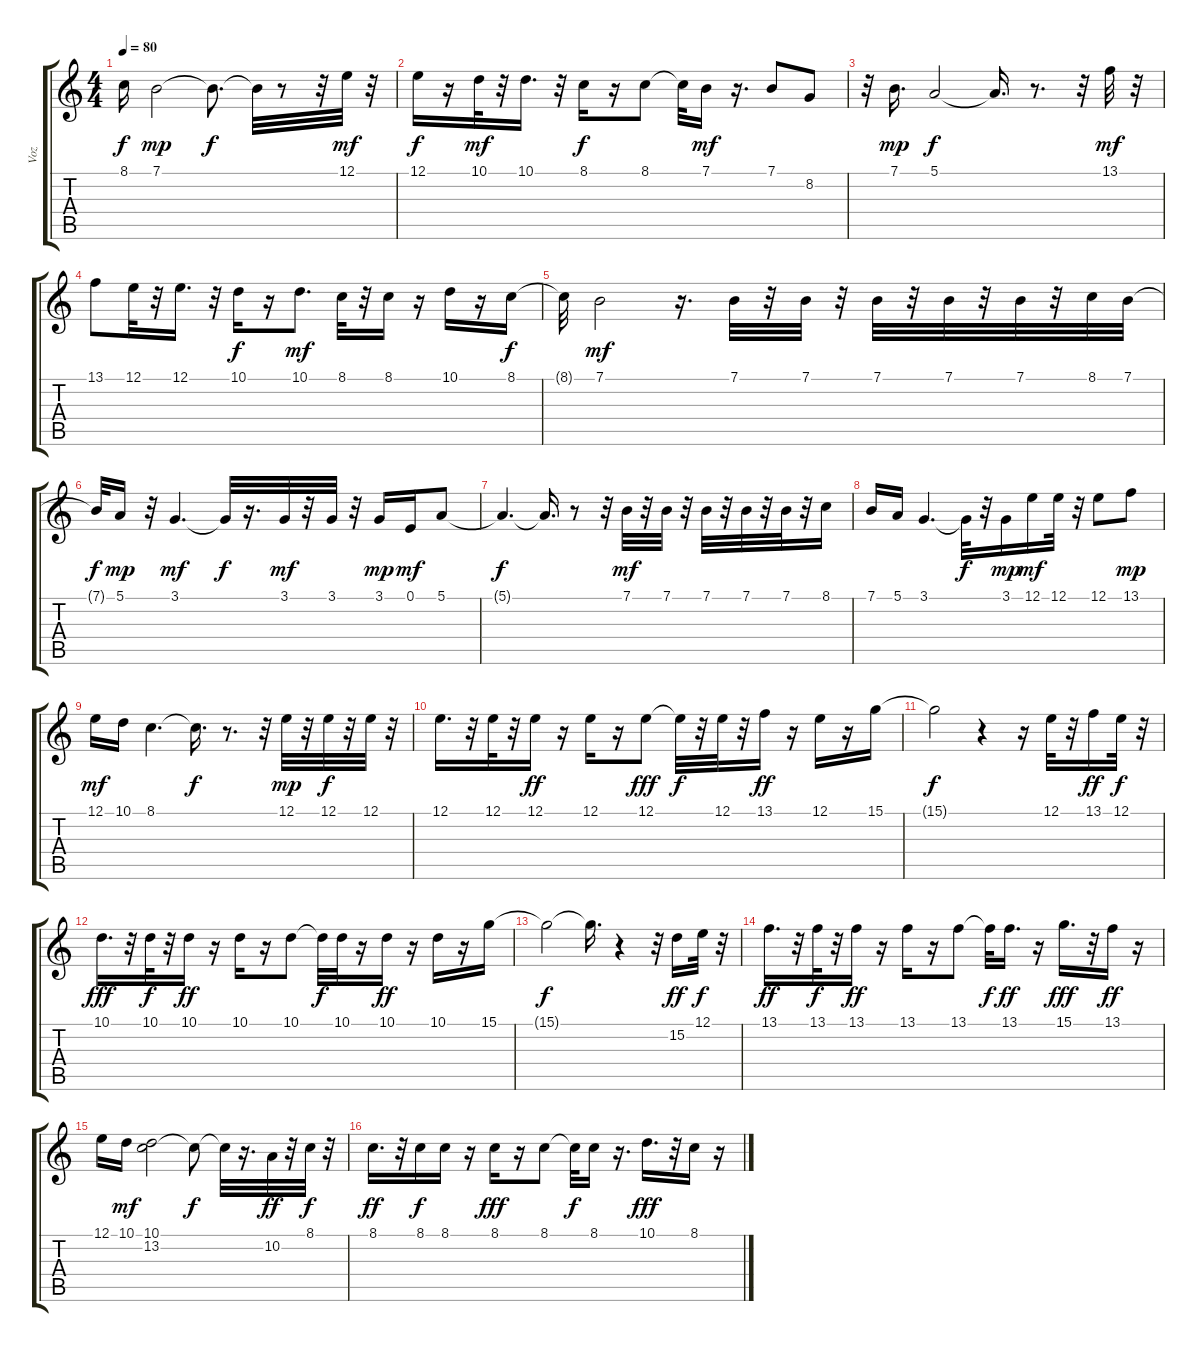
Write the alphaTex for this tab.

\track ("Voz" "Voz") {instrument flute}
\staff {score tabs}
\tuning (E4 B3 G3 D3 A2 E2) {hide}
\ts (4 4)
\tempo 80
\clef g2
\ks c
8.1{t}.16{dy f} 7.1.2{dy mp} 7.1{t}.8{d dy f} 7.1{t}.32 r.8 r.32 12.1.32{dy mf} r.32 |
12.1.16{dy f} r.16 10.1.32{dy mf} r.32 10.1.16{d} r.32 8.1.16{dy f} r.16 8.1.8 8.1{t}.32 7.1.16{dy mf} r.16{d} 7.1.8 8.2.8 |
r.32 7.1.16{d dy mp} 5.1.2{dy f} 5.1{t}.16{d} r.8{d} r.32 13.1.32{dy mf} r.32 |
13.1.8 12.1.32 r.32 12.1.16{d} r.32 10.1.16{dy f} r.16 10.1.8{d dy mf} 8.1.32 r.32 8.1.16 r.16 10.1.16 r.16 8.1.16{dy f} |
8.1{t}.32 7.1.2{dy mf} r.16{d} 7.1.32 r.32 7.1.32 r.32 7.1.32 r.32 7.1.32 r.32 7.1.32 r.32 8.1.32 7.1.32 |
7.1{t}.32{dy f} 5.1.16{dy mp} r.32 3.1.4{d dy mf} 3.1{t}.32{dy f} r.16{d} 3.1.32{dy mf} r.32 3.1.32 r.32 3.1.16{dy mp} 0.1.16{dy mf} 5.1.8 |
5.1{t}.4{d dy f} 5.1{t}.16{d} r.8 r.32 7.1.32{dy mf} r.32 7.1.32 r.32 7.1.32 r.32 7.1.32 r.32 7.1.32 r.32 8.1.16 |
7.1.16 5.1.16 3.1.4{d} 3.1{t}.32{dy f} r.32 3.1.16{dy mp} 12.1.16{dy mf} 12.1.32 r.32 12.1.8 13.1.8{dy mp} |
12.1.16{dy mf} 10.1.16 8.1.4{d} 8.1{t}.16{d dy f} r.8{d} r.32 12.1.32{dy mp} r.32 12.1.32{dy f} r.32 12.1.32 r.32 |
12.1.16{d} r.32 12.1.32 r.32 12.1.16{dy ff} r.16 12.1.16 r.16 12.1.8{dy fff} 12.1{t}.32{dy f} r.32 12.1.32 r.32 13.1.16{dy ff} r.16 12.1.16 r.16 15.1.16 |
15.1{t}.2{dy f} r.4 r.16 12.1.32 r.32 13.1.16{dy ff} 12.1.32{dy f} r.32 |
10.1.16{d dy fff} r.32 10.1.32{dy f} r.32 10.1.16{dy ff} r.16 10.1.16 r.16 10.1.8 10.1{t}.32{dy f} 10.1.32 r.16 10.1.16{dy ff} r.16 10.1.16 r.16 15.1.16 |
15.1{t}.2{dy f} 15.1{t}.16{d} r.4 r.32 15.2.16{dy ff} 12.1.32{dy f} r.32 |
13.1.16{d dy ff} r.32 13.1.32{dy f} r.32 13.1.16{dy ff} r.16 13.1.16 r.16 13.1.8 13.1{t}.32{dy f} 13.1.16{d dy ff} r.16 15.1.16{d dy fff} r.32 13.1.16{dy ff} r.16 |
12.1.16 10.1.16{dy mf} (10.1 13.2).2 13.2{t}.8{dy f} 13.2{t}.32 r.16{d} 10.2.32{dy ff} r.32 8.1.32{dy f} r.32 |
8.1.16{d dy ff} r.32 8.1.16{dy f} 8.1.16 r.16 8.1.16{dy fff} r.16 8.1.8 8.1{t}.32{dy f} 8.1.16 r.16{d} 10.1.16{d dy fff} r.32 8.1.16 r.16
